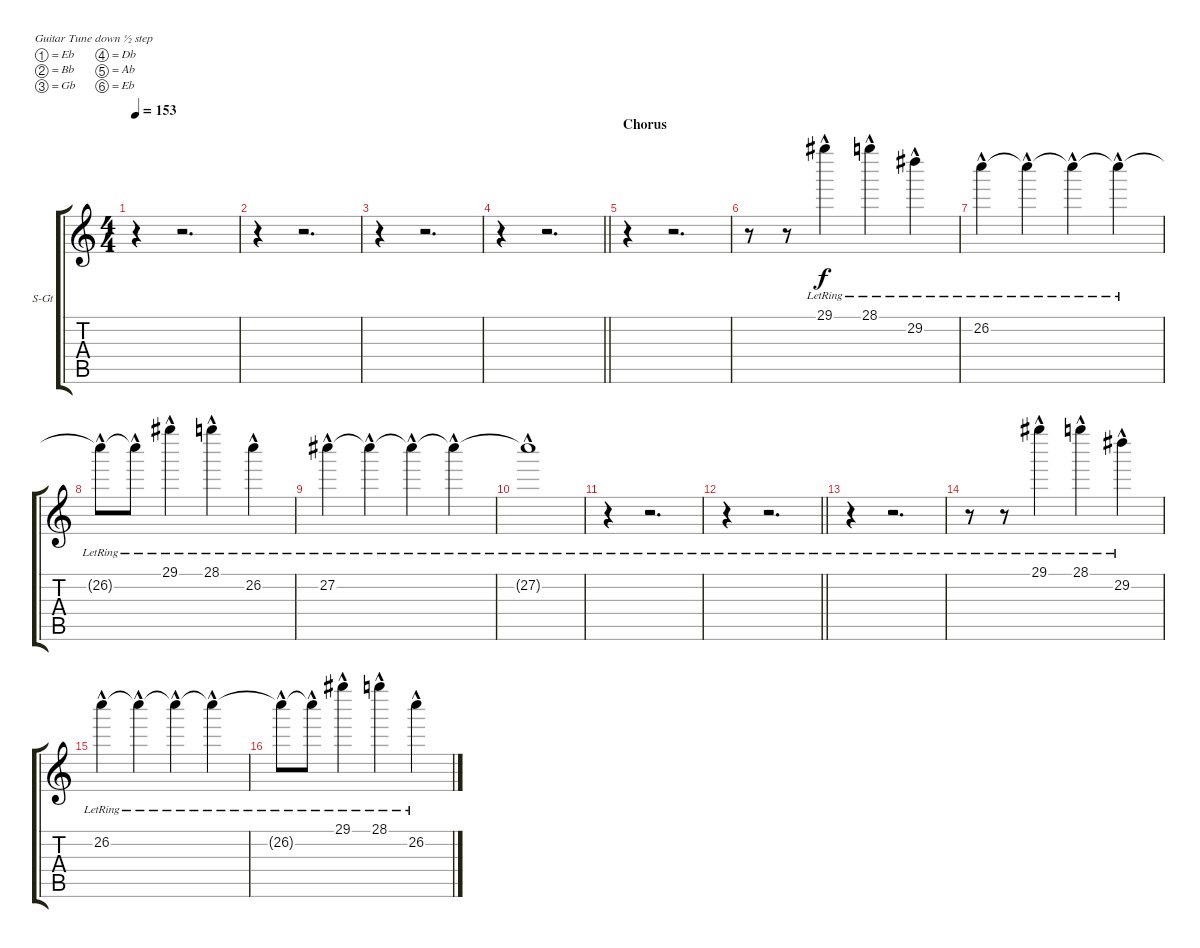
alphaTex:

\bracketExtendMode groupsimilarinstruments
\firstSystemTrackNameOrientation horizontal
\otherSystemsTrackNameOrientation horizontal
\track ("Keyboard" "S-Gt") {solo instrument vibraphone}
\staff {score tabs}
\tuning (Eb4 Bb3 Gb3 Db3 Ab2 Eb2)
\displaytranspose 12
\ts (4 4)
\tempo 153
\clef g2
\ks c
r.4{dy f} r.2{d} |
r.4 r.2{d} |
r.4 r.2{d} |
\barLineRight lightlight
r.4 r.2{d} |
\section ("" "Chorus")
r.4 r.2{d} |
r.8 r.8 29.1{hac lr}.4 28.1{hac lr}.4 29.2{hac lr}.4 |
26.2{hac lr}.4 26.2{hac lr t}.4 26.2{hac lr t}.4 26.2{hac lr t}.4 |
26.2{hac lr t}.8 26.2{hac lr t}.8 29.1{hac lr}.4 28.1{hac lr}.4 26.2{hac lr}.4 |
27.2{hac lr}.4 27.2{hac lr t}.4 27.2{hac lr t}.4 27.2{hac lr t}.4 |
27.2{hac lr t}.1 |
r.4 r.2{d} |
\barLineRight lightlight
r.4 r.2{d} |
r.4 r.2{d} |
r.8 r.8 29.1{hac lr}.4 28.1{hac lr}.4 29.2{hac lr}.4 |
26.2{hac lr}.4 26.2{hac lr t}.4 26.2{hac lr t}.4 26.2{hac lr t}.4 |
26.2{hac lr t}.8 26.2{hac lr t}.8 29.1{hac lr}.4 28.1{hac lr}.4 26.2{hac lr}.4
